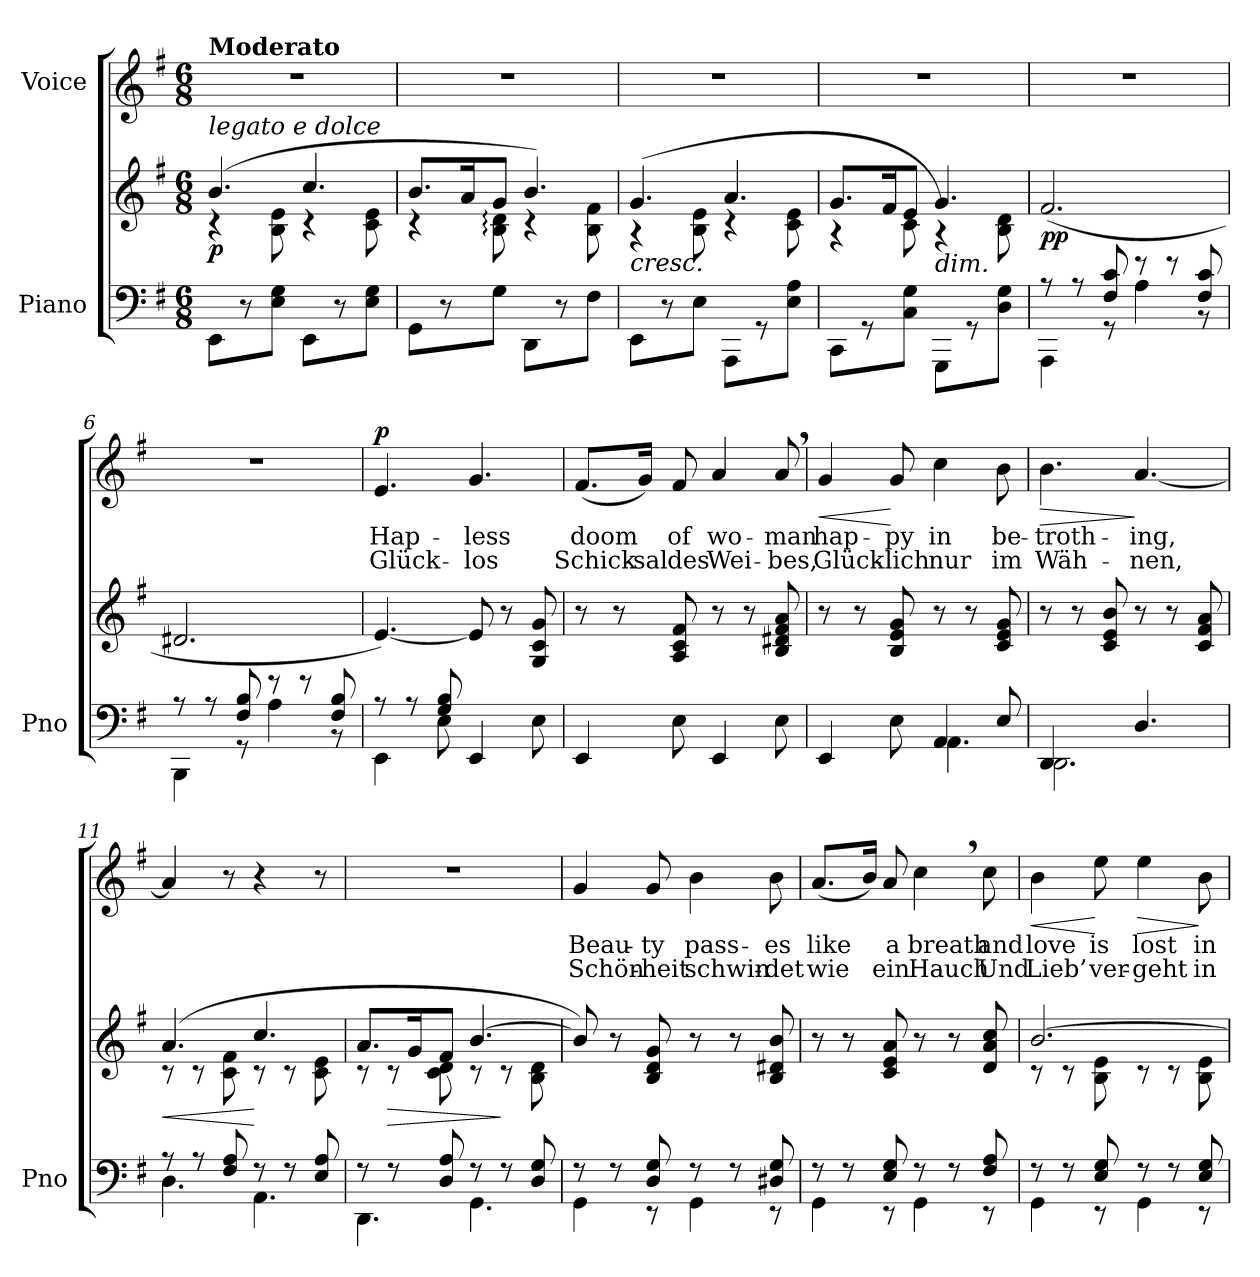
**kern	**kern	**dynam	**kern	**text	**text	**dynam
*part2	*part2	*part2	*part1	*part1	*part1	*part1
*staff3	*staff2	*staff2/3	*staff1	*staff1	*staff1	*staff1
*I"Piano	*	*	*I"Voice	*	*	*
*I'Pno	*	*	*	*	*	*
*clefF4	*clefG2	*	*clefG2	*	*	*
*k[f#]	*k[f#]	*	*k[f#]	*	*	*
*M6/8	*M6/8	*	*M6/8	*	*	*
=1	=1	=1	=1	=1	=1	=1
*	*^	*	*	*	*	*
!	!	!	!	!LO:TX:a:B:t=Moderato	!	!	!
!	!LO:TX:i:t=legato e dolce	!	!	!	!	!	!
!	!	!	!LO:DY:b	!	!	!	!
8EE\L	(4.b/	4r	p	2.r	.	.	.
8r	.	.	.	.	.	.	.
8E\ 8G\J	.	8B\ 8e\	.	.	.	.	.
8EE\L	4.cc/	4r	.	.	.	.	.
8r	.	.	.	.	.	.	.
8E\ 8G\J	.	8c\ 8e\	.	.	.	.	.
=2	=2	=2	=2	=2	=2	=2	=2
8GG\L	8.b/L	4r	.	2.r	.	.	.
8r	.	.	.	.	.	.	.
.	16a/K	.	.	.	.	.	.
8G\J	8g/J	8B\:: 8d\::	.	.	.	.	.
8DD\L	4.b/)	4r	.	.	.	.	.
8r	.	.	.	.	.	.	.
8F#\J	.	8B\ 8f#\	.	.	.	.	.
=3	=3	=3	=3	=3	=3	=3	=3
!	!LO:TX:b:i:t=cresc.	!	!	!	!	!	!
8EE\L	(4.g/	4r	.	2.r	.	.	.
8r	.	.	.	.	.	.	.
8E\J	.	8B\ 8e\	.	.	.	.	.
8AAA\L	4.a/	4r	.	.	.	.	.
8r	.	.	.	.	.	.	.
8E\ 8A\J	.	8c\ 8e\	.	.	.	.	.
=4	=4	=4	=4	=4	=4	=4	=4
8CC\L	8.g/L	4r	.	2.r	.	.	.
8r	.	.	.	.	.	.	.
.	16f#/K	.	.	.	.	.	.
8C\ 8G\J	8e/J	8c\	.	.	.	.	.
!	!LO:TX:b:i:t=dim.	!	!	!	!	!	!
8GGG\L	4.g/	4r)	.	.	.	.	.
8r	.	.	.	.	.	.	.
8D\ 8G\J	.	8B\ 8d\	.	.	.	.	.
=5	=5	=5	=5	=5	=5	=5	=5
*^	*	*	*	*	*	*	*
!	!	!	!	!LO:DY:b	!	!	!	!
*	*	*v	*v	*	*	*	*	*
8r	4AAA\	(2.f#/	pp	2.r	.	.	.
8r	.	.	.	.	.	.	.
8F#/ 8c/	8r	.	.	.	.	.	.
8r	4A\	.	.	.	.	.	.
8r	.	.	.	.	.	.	.
8F#/ 8c/	8r	.	.	.	.	.	.
=6	=6	=6	=6	=6	=6	=6	=6
8r	4BBB\	2.d#X/	.	2.r	.	.	.
8r	.	.	.	.	.	.	.
8F#/ 8B/	8r	.	.	.	.	.	.
8r	4A\	.	.	.	.	.	.
8r	.	.	.	.	.	.	.
8F#/ 8B/	8r	.	.	.	.	.	.
=7	=7	=7	=7	=7	=7	=7	=7
!	!	!	!	!	!	!	!LO:DY:a
8r	4EE\	[4.e/)	.	4.e/	Hap-	Glück-	p
8r	.	.	.	.	.	.	.
8G/ 8B/	8E::\	.	.	.	.	.	.
4EE/	4ryy	8e/]	.	4.g/	-less	-los	.
.	.	8r	.	.	.	.	.
8E\	8ryy	8G/ 8c/ 8g/	.	.	.	.	.
*v	*v	*	*	*	*	*	*
=8	=8	=8	=8	=8	=8	=8
4EE/	8r	.	(8.f#/L	doom	Schick-	.
.	8r	.	.	.	.	.
.	.	.	16g/Jk)	.	-sal	.
8E\	8A/ 8c/ 8f#/	.	8f#/	of	des	.
4EE/	8r	.	4a/	wo-	Wei-	.
.	8r	.	.	.	.	.
8E\	8B/ 8d#X/ 8f#/ 8a/	.	8a,/	-man	-bes,	.
=9	=9	=9	=9	=9	=9	=9
*^	*	*	*	*	*	*
!	!	!	!	!	!	!	!LO:HP:b
4EE/	4.ryy	8r	.	4g/	hap-	Glück-	<
.	.	8r	.	.	.	.	.
8E\	.	8B/ 8e/ 8g/	.	8g/	-py	-lich	[
!LO:N:head=solid	!	!	!	!	!	!	!
4AA/	4.AA\	8r	.	4cc\	in	nur	.
.	.	8r	.	.	.	.	.
8E/	.	8c/ 8e/ 8g/	.	8b\	be-	im	.
=10	=10	=10	=10	=10	=10	=10	=10
!	!	!	!	!	!	!	!LO:HP:b
4.DD/	2.DD\	8r	.	4.b\	-troth-	Wäh-	>
.	.	8r	.	.	.	.	.
.	.	8c/ 8e/ 8b/	.	.	.	.	.
4.D/	.	8r	.	[4.a/	-ing,	-nen,	]
.	.	8r	.	.	.	.	.
.	.	8c/ 8f#/ 8a/	.	.	.	.	.
=11	=11	=11	=11	=11	=11	=11	=11
!	!	!LO:TX:i:t=cantabile	!	!	!	!	!
!	!	!	!LO:HP:b	!	!	!	!
*	*	*^	*	*	*	*	*
8r	4.D\	(4.a/	8r	<	4a/]	.	.	.
8r	.	.	8r	.	.	.	.	.
8F#/ 8A/	.	.	8c\ 8f#\	.	8r	.	.	.
8r	4.AA\	4.cc/	8r	[	4r	.	.	.
8r	.	.	8r	.	.	.	.	.
8E/ 8A/	.	.	8c\ 8e\	.	8r	.	.	.
=12	=12	=12	=12	=12	=12	=12	=12	=12
8r	4.DD\	8.a/L	8r	.	2.r	.	.	.
!	!	!	!	!LO:HP:b	!	!	!	!
8r	.	.	8r	>	.	.	.	.
.	.	16g/K	.	.	.	.	.	.
8D/ 8A/	.	8f#/J	8c\ 8d\	.	.	.	.	.
8r	4.GG\	[4.b/	8r	.	.	.	.	.
8r	.	.	8r	]	.	.	.	.
8D/ 8G/	.	.	8B\ 8d\	.	.	.	.	.
*	*	*v	*v	*	*	*	*	*
=13	=13	=13	=13	=13	=13	=13	=13
8r	4GG\	8b/])	.	4g/	Beau-	Schön-	.
8r	.	8r	.	.	.	.	.
8D/ 8G/	8r	8B/ 8d/ 8g/	.	8g/	-ty	-heit	.
8r	4GG\	8r	.	4b\	pass-	schwin-	.
8r	.	8r	.	.	.	.	.
8D#X/ 8G/	8r	8B/ 8d#X/ 8b/	.	8b\	-es	-det	.
=14	=14	=14	=14	=14	=14	=14	=14
8r	4GG\	8r	.	(8.a/L	like	wie	.
8r	.	8r	.	.	.	.	.
.	.	.	.	16b/Jk)	.	.	.
8E/ 8G/	8r	8c/ 8e/ 8a/	.	8a/	a	ein	.
8r	4GG\	8r	.	4cc,\	breath	Hauch	.
8r	.	8r	.	.	.	.	.
8F#/ 8A/	8r	8d/ 8a/ 8cc/	.	8cc\	and	Und	.
=15	=15	=15	=15	=15	=15	=15	=15
*	*	*^	*	*	*	*	*
!	!	!	!	!	!	!	!	!LO:HP:b
8r	4GG\	[2.b/	8r	.	4b\	love	Lieb’	<
8r	.	.	8r	.	.	.	.	.
8E/ 8G/	8r	.	8B\ 8e\	.	8ee\	is	ver-	[
!	!	!	!	!	!	!	!	!LO:HP:b
8r	4GG\	.	8r	.	4ee\	lost	-geht	>
8r	.	.	8r	.	.	.	.	.
8E/ 8G/	8r	.	8B\ 8e\	.	8b\	in	in	]
*v	*v	*	*	*	*	*	*	*
*	*v	*v	*	*	*	*	*
=	=	=	=	=	=	=
*-	*-	*-	*-	*-	*-	*-
